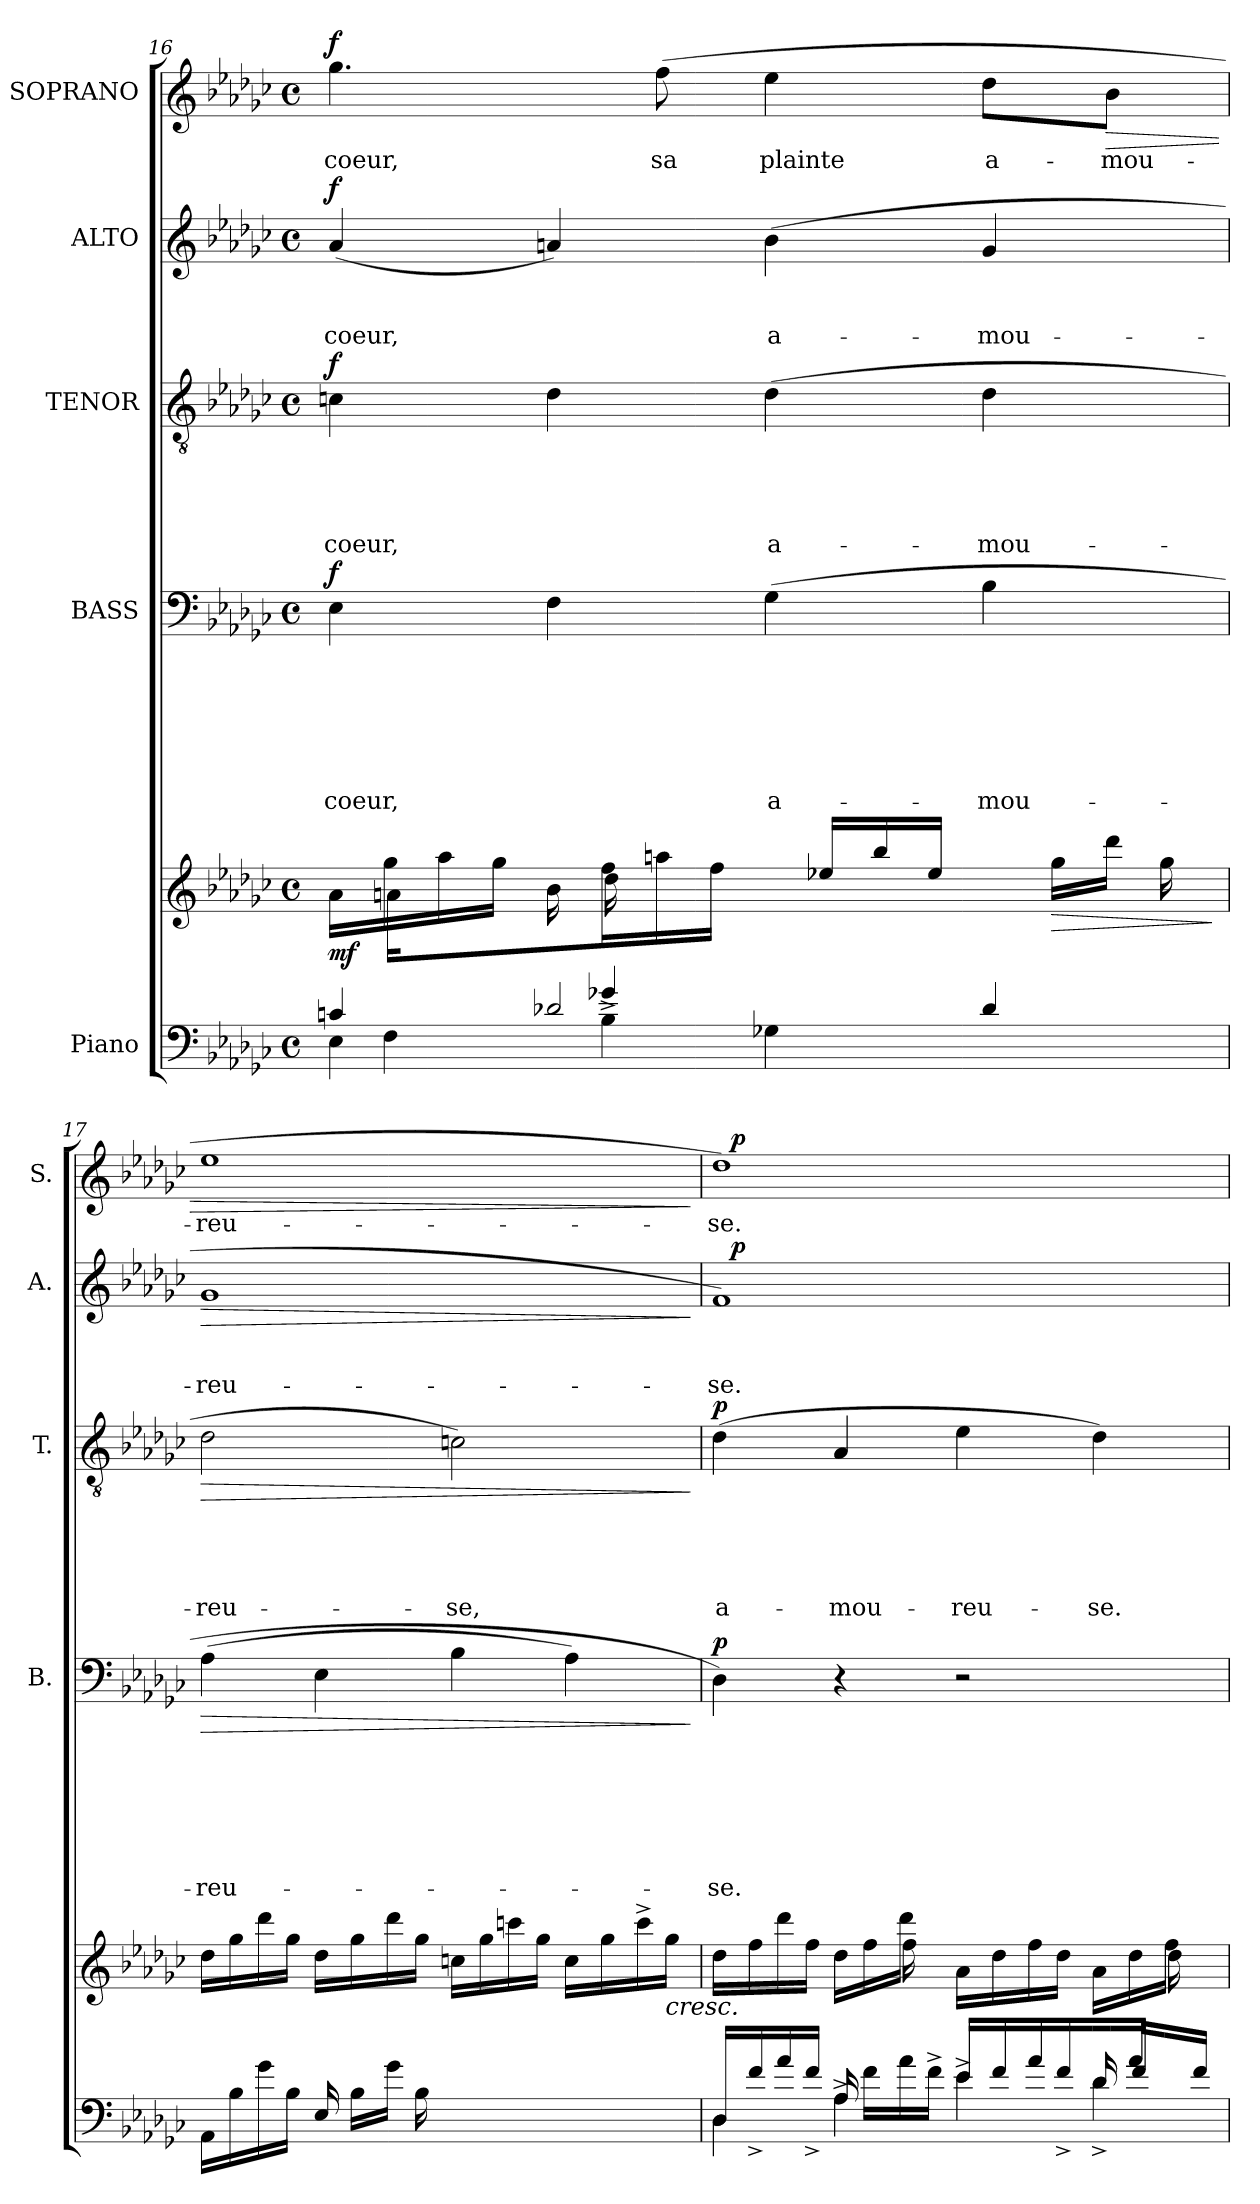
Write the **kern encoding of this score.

**kern	**kern	**dynam	**kern	**text	**text	**text	**text	**text	**text	**text	**dynam	**kern	**text	**text	**text	**text	**text	**dynam	**kern	**text	**text	**text	**dynam	**kern	**text	**dynam
*part5	*part5	*part5	*part4	*part4	*part4	*part4	*part4	*part4	*part4	*part4	*part4	*part3	*part3	*part3	*part3	*part3	*part3	*part3	*part2	*part2	*part2	*part2	*part2	*part1	*part1	*part1
*staff6	*staff5	*staff5/6	*staff4	*staff4	*staff4	*staff4	*staff4	*staff4	*staff4	*staff4	*staff4	*staff3	*staff3	*staff3	*staff3	*staff3	*staff3	*staff3	*staff2	*staff2	*staff2	*staff2	*staff2	*staff1	*staff1	*staff1
*I"Piano	*	*	*I"BASS	*	*	*	*	*	*	*	*	*I"TENOR	*	*	*	*	*	*	*I"ALTO	*	*	*	*	*I"SOPRANO	*	*
*	*	*	*I'B.	*	*	*	*	*	*	*	*	*I'T.	*	*	*	*	*	*	*I'A.	*	*	*	*	*I'S.	*	*
!!LO:LB:g=z
*clefF4	*clefG2	*	*clefF4	*	*	*	*	*	*	*	*	*clefGv2	*	*	*	*	*	*	*clefG2	*	*	*	*	*clefG2	*	*
*k[b-e-a-d-g-c-]	*k[b-e-a-d-g-c-]	*	*k[b-e-a-d-g-c-]	*	*	*	*	*	*	*	*	*k[b-e-a-d-g-c-]	*	*	*	*	*	*	*k[b-e-a-d-g-c-]	*	*	*	*	*k[b-e-a-d-g-c-]	*	*
*G-:	*G-:	*	*G-:	*	*	*	*	*	*	*	*	*G-:	*	*	*	*	*	*	*G-:	*	*	*	*	*G-:	*	*
*M4/4	*M4/4	*	*M4/4	*	*	*	*	*	*	*	*	*M4/4	*	*	*	*	*	*	*M4/4	*	*	*	*	*M4/4	*	*
*met(c)	*met(c)	*	*met(c)	*	*	*	*	*	*	*	*	*met(c)	*	*	*	*	*	*	*met(c)	*	*	*	*	*met(c)	*	*
=16	=16	=16	=16	=16	=16	=16	=16	=16	=16	=16	=16	=16	=16	=16	=16	=16	=16	=16	=16	=16	=16	=16	=16	=16	=16	=16
*^	*^	*	*	*	*	*	*	*	*	*	*	*	*	*	*	*	*	*	*	*	*	*	*	*	*	*
*	*^	*	*^	*	*	*	*	*	*	*	*	*	*	*	*	*	*	*	*	*	*	*	*	*	*	*	*	*
*	*	*^	*	*	*^	*	*	*	*	*	*	*	*	*	*	*	*	*	*	*	*	*	*	*	*	*	*	*	*	*
!	!	!	!	!	!	!	!	!LO:DY:b	!	!	!	!	!	!	!	!LO:LY:b	!LO:DY:a	!	!	!	!	!	!LO:LY:b	!LO:DY:a	!	!	!	!LO:LY:b	!LO:DY:a	!	!LO:LY:b	!LO:DY:a
4cn/	4E-\	16ryy	4ryy	16a-\LL	16ryy	4ryy	2...ryy	mf	4E-\	.	.	.	.	.	.	coeur,	f	4cn\	.	.	.	.	coeur,	f	(<4a-/	.	.	coeur,	f	4.gg-\	coeur,	f
.	.	4F\	.	16gg-\	16an\LL	.	.	.	.	.	.	.	.	.	.	.	.	.	.	.	.	.	.	.	.	.	.	.	.	.	.	.
.	.	.	.	16aa-\	8.ryy	.	.	.	.	.	.	.	.	.	.	.	.	.	.	.	.	.	.	.	.	.	.	.	.	.	.	.
.	.	.	.	16gg-\JJ	.	.	.	.	.	.	.	.	.	.	.	.	.	.	.	.	.	.	.	.	.	.	.	.	.	.	.	.
16ryy	2d-X/	.	16ryy	16b-\	.	16ryy	.	.	4F\	.	.	.	.	.	.	.	.	4d-\	.	.	.	.	.	.	4an/)	.	.	.	.	.	.	.
4B-^<\	.	8.ryy	4g-X/	4ryy	16ff\	16dd-\	.	.	.	.	.	.	.	.	.	.	.	.	.	.	.	.	.	.	.	.	.	.	.	.	.	.
!	!	!	!	!	!	!	!	!	!	!	!	!	!	!	!	!	!	!	!	!	!	!	!	!	!	!	!	!	!	!	!LO:LY:b	!
.	.	.	.	.	16aan\	4ryy	.	.	.	.	.	.	.	.	.	.	.	.	.	.	.	.	.	.	.	.	.	.	.	(>8ff\	sa	.
.	.	.	.	.	16ff\JJ	.	.	.	.	.	.	.	.	.	.	.	.	.	.	.	.	.	.	.	.	.	.	.	.	.	.	.
!	!	!	!	!	!	!	!	!	!	!	!	!	!	!	!	!LO:LY:b	!	!	!	!	!	!	!LO:LY:b	!	!	!	!	!LO:LY:b	!	!	!LO:LY:b	!
.	.	4G-X\	.	.	2ryy	.	.	.	(>4G-\	.	.	.	.	.	.	a-	.	(>4d-\	.	.	.	.	a-	.	(>4b-\	.	.	a-	.	4ee-\	plainte	.
4..ryy	.	.	4..ryy	16ee-X/LL	.	.	.	.	.	.	.	.	.	.	.	.	.	.	.	.	.	.	.	.	.	.	.	.	.	.	.	.
.	.	.	.	16bb-/	.	8ryy	.	.	.	.	.	.	.	.	.	.	.	.	.	.	.	.	.	.	.	.	.	.	.	.	.	.
.	.	.	.	16ee-/JJ	.	.	.	.	.	.	.	.	.	.	.	.	.	.	.	.	.	.	.	.	.	.	.	.	.	.	.	.
!	!	!	!	!	!	!	!	!	!	!	!	!	!	!	!	!LO:LY:b	!	!	!	!	!	!	!LO:LY:b	!	!	!	!	!LO:LY:b	!	!	!LO:LY:b	!
.	4ryy	4d-/	.	4ryy	.	32ryy	.	.	4B-\	.	.	.	.	.	.	-mou-	.	4d-\	.	.	.	.	-mou-	.	4g-/	.	.	-mou-	.	8dd-\L	a-	.
.	.	.	.	.	.	32ryy	.	.	.	.	.	.	.	.	.	.	.	.	.	.	.	.	.	.	.	.	.	.	.	.	.	.
!	!	!	!	!	!	!	!	!LO:HP:b	!	!	!	!	!	!	!	!	!	!	!	!	!	!	!	!	!	!	!	!	!	!	!	!
.	.	.	.	.	.	16gg-\LL	.	>	.	.	.	.	.	.	.	.	.	.	.	.	.	.	.	.	.	.	.	.	.	.	.	.
!	!	!	!	!	!	!	!	!	!	!	!	!	!	!	!	!	!	!	!	!	!	!	!	!	!	!	!	!	!	!	!LO:LY:b	!LO:HP:b
.	.	.	.	.	.	16ddd-\JJ	.	.	.	.	.	.	.	.	.	.	.	.	.	.	.	.	.	.	.	.	.	.	.	8b-\J	-mou-	>
.	.	.	.	.	.	32ryy	16gg-\	.	.	.	.	.	.	.	.	.	.	.	.	.	.	.	.	.	.	.	.	.	.	.	.	.
.	.	.	.	.	.	32ryy	.	.	.	.	.	.	.	.	.	.	.	.	.	.	.	.	.	.	.	.	.	.	.	.	.	.
*v	*v	*v	*v	*	*	*	*	*	*	*	*	*	*	*	*	*	*	*	*	*	*	*	*	*	*	*	*	*	*	*	*	*
*	*v	*v	*v	*v	*	*	*	*	*	*	*	*	*	*	*	*	*	*	*	*	*	*	*	*	*	*	*	*	*
.	.	]	.	.	.	.	.	.	.	.	.	.	.	.	.	.	.	.	.	.	.	.	.	.	.	.
=17	=17	=17	=17	=17	=17	=17	=17	=17	=17	=17	=17	=17	=17	=17	=17	=17	=17	=17	=17	=17	=17	=17	=17	=17	=17	=17
*^	*	*	*	*	*	*	*	*	*	*	*	*	*	*	*	*	*	*	*	*	*	*	*	*	*	*
*	*^	*	*	*	*	*	*	*	*	*	*	*	*	*	*	*	*	*	*	*	*	*	*	*	*	*	*
*	*	*^	*	*	*	*	*	*	*	*	*	*	*	*	*	*	*	*	*	*	*	*	*	*	*	*	*	*
!	!	!	!	!	!	!	!	!	!	!	!	!	!LO:LY:b	!LO:HP:b	!	!	!	!	!	!LO:LY:b	!LO:HP:b	!	!	!	!LO:LY:b	!LO:HP:b	!	!LO:LY:b	!
16AA-\LL	4ryy	4ryy	4..ryy	16dd-\LL	.	(>4A-\	.	.	.	.	.	.	-reu-	>	2d-\	.	.	.	.	-reu-	>	1g-	.	.	-reu-	>	1ee-	-reu-	.
16B-\	.	.	.	16gg-\	]	.	.	.	.	.	.	.	.	.	.	.	.	.	.	.	.	.	.	.	.	.	.	.	.
16g-\	.	.	.	16ddd-\	[	.	.	.	.	.	.	.	.	.	.	.	.	.	.	.	.	.	.	.	.	.	.	.	.
16B-\JJ	.	.	.	16gg-\JJ	.	.	.	.	.	.	.	.	.	.	.	.	.	.	.	.	.	.	.	.	.	.	.	.	.
32ryy	16E-/	16ryy	.	16dd-\LL	.	4E-\	.	.	.	.	.	.	.	.	.	.	.	.	.	.	.	.	.	.	.	.	.	.	.
2ryy	.	.	.	.	.	.	.	.	.	.	.	.	.	.	.	.	.	.	.	.	.	.	.	.	.	.	.	.	.
.	32ryy	16B-\LL	.	16gg-\	.	.	.	.	.	.	.	.	.	.	.	.	.	.	.	.	.	.	.	.	.	.	.	.	.
.	2ryy	.	.	.	.	.	.	.	.	.	.	.	.	.	.	.	.	.	.	.	.	.	.	.	.	.	.	.	.
.	.	16g-\JJ	.	16ddd-\	.	.	.	.	.	.	.	.	.	.	.	.	.	.	.	.	.	.	.	.	.	.	.	.	.
.	.	32ryy	16B-\	16gg-\JJ	.	.	.	.	.	.	.	.	.	.	.	.	.	.	.	.	.	.	.	.	.	.	.	.	.
.	.	2ryy	.	.	.	.	.	.	.	.	.	.	.	.	.	.	.	.	.	.	.	.	.	.	.	.	.	.	.
!	!	!	!	!	!	!	!	!	!	!	!	!	!	!	!	!	!	!	!	!LO:LY:b	!	!	!	!	!	!	!	!	!
.	.	.	2ryy	16ccn\LL	.	4B-\	.	.	.	.	.	.	.	.	2cn\)	.	.	.	.	-se,	.	.	.	.	.	.	.	.	.
.	.	.	.	16gg-\	.	.	.	.	.	.	.	.	.	.	.	.	.	.	.	.	.	.	.	.	.	.	.	.	.
.	.	.	.	16cccn\	.	.	.	.	.	.	.	.	.	.	.	.	.	.	.	.	.	.	.	.	.	.	.	.	.
.	.	.	.	16gg-\JJ	.	.	.	.	.	.	.	.	.	.	.	.	.	.	.	.	.	.	.	.	.	.	.	.	.
.	.	.	.	16cc\LL	.	4A-\)	.	.	.	.	.	.	.	.	.	.	.	.	.	.	.	.	.	.	.	.	.	.	.
8..ryy	.	.	.	.	.	.	.	.	.	.	.	.	.	.	.	.	.	.	.	.	.	.	.	.	.	.	.	.	.
.	.	.	.	16gg-\	.	.	.	.	.	.	.	.	.	.	.	.	.	.	.	.	.	.	.	.	.	.	.	.	.
.	8ryy	.	.	.	.	.	.	.	.	.	.	.	.	.	.	.	.	.	.	.	.	.	.	.	.	.	.	.	.
.	.	.	.	16ccc^>\	.	.	.	.	.	.	.	.	.	.	.	.	.	.	.	.	.	.	.	.	.	.	.	.	.
!	!	!	!	!	!LO:HP:b	!	!	!	!	!	!	!	!	!	!	!	!	!	!	!	!	!	!	!	!	!	!	!	!
!	!	!	!	!	!LO:HP:n=1:b	!	!	!	!	!	!	!	!	!	!	!	!	!	!	!	!	!	!	!	!	!	!	!	!
.	.	.	.	16gg-\JJ	> <	.	.	.	.	.	.	.	.	.	.	.	.	.	.	.	.	.	.	.	.	.	.	.	.
.	32ryy	32ryy	.	.	.	.	.	.	.	.	.	.	.	.	.	.	.	.	.	.	.	.	.	.	.	.	.	.	.
*v	*v	*v	*v	*	*	*	*	*	*	*	*	*	*	*	*	*	*	*	*	*	*	*	*	*	*	*	*	*	*
.	.	.	.	.	.	.	.	.	.	.	]	.	.	.	.	.	.	]	.	.	.	.	]	.	.	]
=18	=18	=18	=18	=18	=18	=18	=18	=18	=18	=18	=18	=18	=18	=18	=18	=18	=18	=18	=18	=18	=18	=18	=18	=18	=18	=18
*^	*^	*	*	*	*	*	*	*	*	*	*	*	*	*	*	*	*	*	*	*	*	*	*	*	*	*
*	*^	*	*^	*	*	*	*	*	*	*	*	*	*	*	*	*	*	*	*	*	*	*	*	*	*	*	*	*
*	*	*^	*	*	*	*	*	*	*	*	*	*	*	*	*	*	*	*	*	*	*	*	*	*	*	*	*	*	*	*
!	!	!	!	!	!	!	!	!	!	!	!	!	!	!	!LO:LY:b	!LO:DY:a	!	!	!	!	!	!LO:LY:b	!LO:DY:a	!	!	!	!LO:LY:b	!	!	!LO:LY:b	!
*	*	*	*	*	*	*	*	*	*	*	*	*	*	*	*	*	*	*	*	*	*	*	*	*^	*	*	*	*	*^	*	*
4D-\	16D-/LL	4ryy	2ryy	16dd-\LL	4.ryy	2..ryy	.	4D-\)	.	.	.	.	.	.	-se.	p	(>4d-\	.	.	.	.	a-	p	1f)	32ryy	.	.	-se.	.	1dd-)	32ryy	-se.	.
!	!	!	!	!	!	!	!	!	!	!	!	!	!	!	!	!	!	!	!	!	!	!	!	!	!	!	!	!	!LO:DY:a	!	!	!	!LO:DY:a
.	.	.	.	.	.	.	.	.	.	.	.	.	.	.	.	.	.	.	.	.	.	.	.	.	2ryy	.	.	.	p	.	2ryy	.	p
.	16f^>/	.	.	16ff\	.	.	.	.	.	.	.	.	.	.	.	.	.	.	.	.	.	.	.	.	.	.	.	.	.	.	.	.	.
.	16a-/	.	.	16ddd-\	.	.	.	.	.	.	.	.	.	.	.	.	.	.	.	.	.	.	.	.	.	.	.	.	.	.	.	.	.
.	16f^>/JJ	.	.	16ff\JJ	.	.	.	.	.	.	.	.	.	.	.	.	.	.	.	.	.	.	.	.	.	.	.	.	.	.	.	.	.
!	!	!	!	!	!	!	!	!	!	!	!	!	!	!	!	!	!	!	!	!	!	!LO:LY:b	!	!	!	!	!	!	!	!	!	!	!
4A-^<\	16A-/	16ryy	.	16dd-\LL	.	.	.	4r	.	.	.	.	.	.	.	.	4A-/	.	.	.	.	-mou-	.	.	.	.	.	.	.	.	.	.	.
.	32ryy	16f\LL	.	16ff\	.	.	.	.	.	.	.	.	.	.	.	.	.	.	.	.	.	.	.	.	.	.	.	.	.	.	.	.	.
.	4ryy	.	.	.	.	.	.	.	.	.	.	.	.	.	.	.	.	.	.	.	.	.	.	.	.	.	.	.	.	.	.	.	.
.	.	16a-\	.	16ddd-\JJ	16ff\	.	.	.	.	.	.	.	.	.	.	.	.	.	.	.	.	.	.	.	.	.	.	.	.	.	.	.	.
.	.	16f^>\JJ	.	16ryy	16ryy	.	.	.	.	.	.	.	.	.	.	.	.	.	.	.	.	.	.	.	.	.	.	.	.	.	.	.	.
!	!	!	!	!	!	!	!	!	!	!	!	!	!	!	!	!	!	!	!	!	!	!LO:LY:b	!	!	!	!	!	!	!	!	!	!	!
16.ryy	.	4e-^>\	16e-/LL	2ryy	16a-\LL	.	.	2r	.	.	.	.	.	.	.	.	4e-\	.	.	.	.	-reu-	.	.	.	.	.	.	.	.	.	.	.
.	.	.	.	.	.	.	.	.	.	.	.	.	.	.	.	.	.	.	.	.	.	.	.	.	4...ryy	.	.	.	.	.	4...ryy	.	.
.	.	.	16f/	.	16dd-\	.	.	.	.	.	.	.	.	.	.	.	.	.	.	.	.	.	.	.	.	.	.	.	.	.	.	.	.
8..ryy	8ryy	.	.	.	.	.	.	.	.	.	.	.	.	.	.	.	.	.	.	.	.	.	.	.	.	.	.	.	.	.	.	.	.
.	.	.	16a-/	.	16ff\	.	.	.	.	.	.	.	.	.	.	.	.	.	.	.	.	.	.	.	.	.	.	.	.	.	.	.	.
.	.	.	16f^</	.	16dd-\JJ	.	.	.	.	.	.	.	.	.	.	.	.	.	.	.	.	.	.	.	.	.	.	.	.	.	.	.	.
.	32ryy	.	.	.	.	.	.	.	.	.	.	.	.	.	.	.	.	.	.	.	.	.	.	.	.	.	.	.	.	.	.	.	.
!	!	!	!	!	!	!	!	!	!	!	!	!	!	!	!	!	!	!	!	!	!	!LO:LY:b	!	!	!	!	!	!	!	!	!	!	!
.	4d-^<\	16d-/	32ryy	.	16a-\LL	.	.	.	.	.	.	.	.	.	.	.	4d-\)	.	.	.	.	-se.	.	.	.	.	.	.	.	.	.	.	.
.	.	.	32ryy	.	.	.	.	.	.	.	.	.	.	.	.	.	.	.	.	.	.	.	.	.	.	.	.	.	.	.	.	.	.
16a-/LL	.	32ryy	16f/JJ	.	16dd-\	.	.	.	.	.	.	.	.	.	.	.	.	.	.	.	.	.	.	.	.	.	.	.	.	.	.	.	.
.	.	8ryy	.	.	.	.	.	.	.	.	.	.	.	.	.	.	.	.	.	.	.	.	.	.	.	.	.	.	.	.	.	.	.
16ryy	.	.	8ryy	.	16ff\JJ	16dd-\	.	.	.	.	.	.	.	.	.	.	.	.	.	.	.	.	.	.	.	.	.	.	.	.	.	.	.
16f/JJ	.	.	.	.	16ryy	16ryy	.	.	.	.	.	.	.	.	.	.	.	.	.	.	.	.	.	.	.	.	.	.	.	.	.	.	.
.	.	32ryy	.	.	.	.	.	.	.	.	.	.	.	.	.	.	.	.	.	.	.	.	.	.	.	.	.	.	.	.	.	.	.
*v	*v	*v	*v	*	*	*	*	*	*	*	*	*	*	*	*	*	*	*	*	*	*	*	*	*v	*v	*	*	*	*	*v	*v	*	*
*	*v	*v	*v	*	*	*	*	*	*	*	*	*	*	*	*	*	*	*	*	*	*	*	*	*	*	*	*	*
=	=	=	=	=	=	=	=	=	=	=	=	=	=	=	=	=	=	=	=	=	=	=	=	=	=	=
*-	*-	*-	*-	*-	*-	*-	*-	*-	*-	*-	*-	*-	*-	*-	*-	*-	*-	*-	*-	*-	*-	*-	*-	*-	*-	*-
